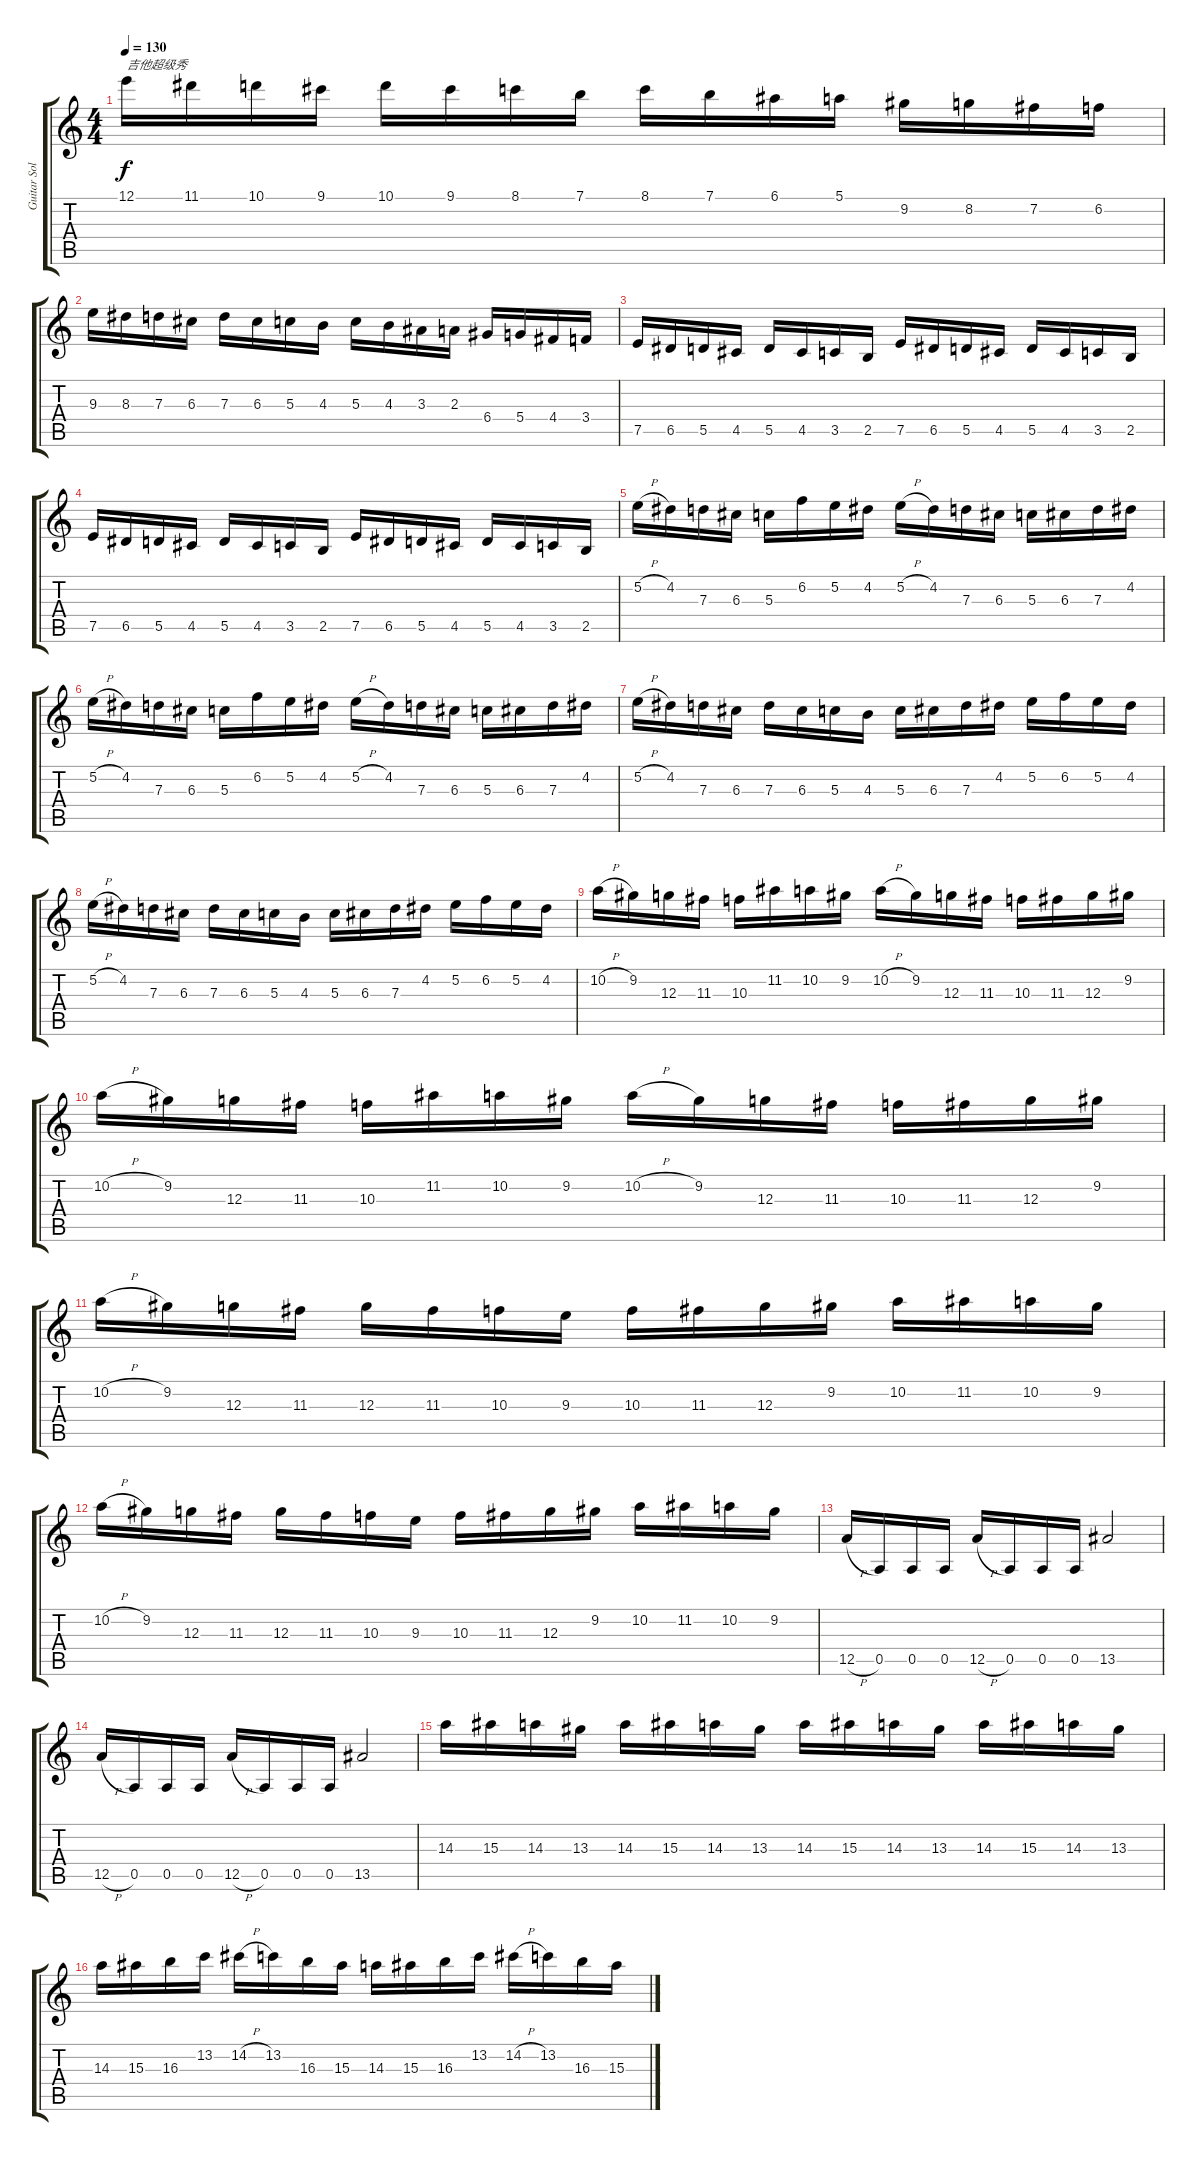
\track ("Guitar Solo" "Guitar Sol") {instrument distortionguitar}
\staff {score tabs}
\tuning (E4 B3 G3 D3 A2 E2) {hide}
\ts (4 4)
\tempo 130
\clef g2
\ks c
12.1.16{txt "吉他超级秀" dy f instrument distortionguitar} 11.1.16 10.1.16 9.1.16 10.1.16 9.1.16 8.1.16 7.1.16 8.1.16 7.1.16 6.1.16 5.1.16 9.2.16 8.2.16 7.2.16 6.2.16 |
9.3.16 8.3.16 7.3.16 6.3.16 7.3.16 6.3.16 5.3.16 4.3.16 5.3.16 4.3.16 3.3.16 2.3.16 6.4.16 5.4.16 4.4.16 3.4.16 |
7.5.16 6.5.16 5.5.16 4.5.16 5.5.16 4.5.16 3.5.16 2.5.16 7.5.16 6.5.16 5.5.16 4.5.16 5.5.16 4.5.16 3.5.16 2.5.16 |
7.5.16 6.5.16 5.5.16 4.5.16 5.5.16 4.5.16 3.5.16 2.5.16 7.5.16 6.5.16 5.5.16 4.5.16 5.5.16 4.5.16 3.5.16 2.5.16 |
5.2{h}.16 4.2.16 7.3.16 6.3.16 5.3.16 6.2.16 5.2.16 4.2.16 5.2{h}.16 4.2.16 7.3.16 6.3.16 5.3.16 6.3.16 7.3.16 4.2.16 |
5.2{h}.16 4.2.16 7.3.16 6.3.16 5.3.16 6.2.16 5.2.16 4.2.16 5.2{h}.16 4.2.16 7.3.16 6.3.16 5.3.16 6.3.16 7.3.16 4.2.16 |
5.2{h}.16 4.2.16 7.3.16 6.3.16 7.3.16 6.3.16 5.3.16 4.3.16 5.3.16 6.3.16 7.3.16 4.2.16 5.2.16 6.2.16 5.2.16 4.2.16 |
5.2{h}.16 4.2.16 7.3.16 6.3.16 7.3.16 6.3.16 5.3.16 4.3.16 5.3.16 6.3.16 7.3.16 4.2.16 5.2.16 6.2.16 5.2.16 4.2.16 |
10.2{h}.16 9.2.16 12.3.16 11.3.16 10.3.16 11.2.16 10.2.16 9.2.16 10.2{h}.16 9.2.16 12.3.16 11.3.16 10.3.16 11.3.16 12.3.16 9.2.16 |
10.2{h}.16 9.2.16 12.3.16 11.3.16 10.3.16 11.2.16 10.2.16 9.2.16 10.2{h}.16 9.2.16 12.3.16 11.3.16 10.3.16 11.3.16 12.3.16 9.2.16 |
10.2{h}.16 9.2.16 12.3.16 11.3.16 12.3.16 11.3.16 10.3.16 9.3.16 10.3.16 11.3.16 12.3.16 9.2.16 10.2.16 11.2.16 10.2.16 9.2.16 |
10.2{h}.16 9.2.16 12.3.16 11.3.16 12.3.16 11.3.16 10.3.16 9.3.16 10.3.16 11.3.16 12.3.16 9.2.16 10.2.16 11.2.16 10.2.16 9.2.16 |
12.5{h}.16 0.5.16 0.5.16 0.5.16 12.5{h}.16 0.5.16 0.5.16 0.5.16 13.5.2 |
12.5{h}.16 0.5.16 0.5.16 0.5.16 12.5{h}.16 0.5.16 0.5.16 0.5.16 13.5.2 |
14.3.16 15.3.16 14.3.16 13.3.16 14.3.16 15.3.16 14.3.16 13.3.16 14.3.16 15.3.16 14.3.16 13.3.16 14.3.16 15.3.16 14.3.16 13.3.16 |
14.3.16 15.3.16 16.3.16 13.2.16 14.2{h}.16 13.2.16 16.3.16 15.3.16 14.3.16 15.3.16 16.3.16 13.2.16 14.2{h}.16 13.2.16 16.3.16 15.3.16
